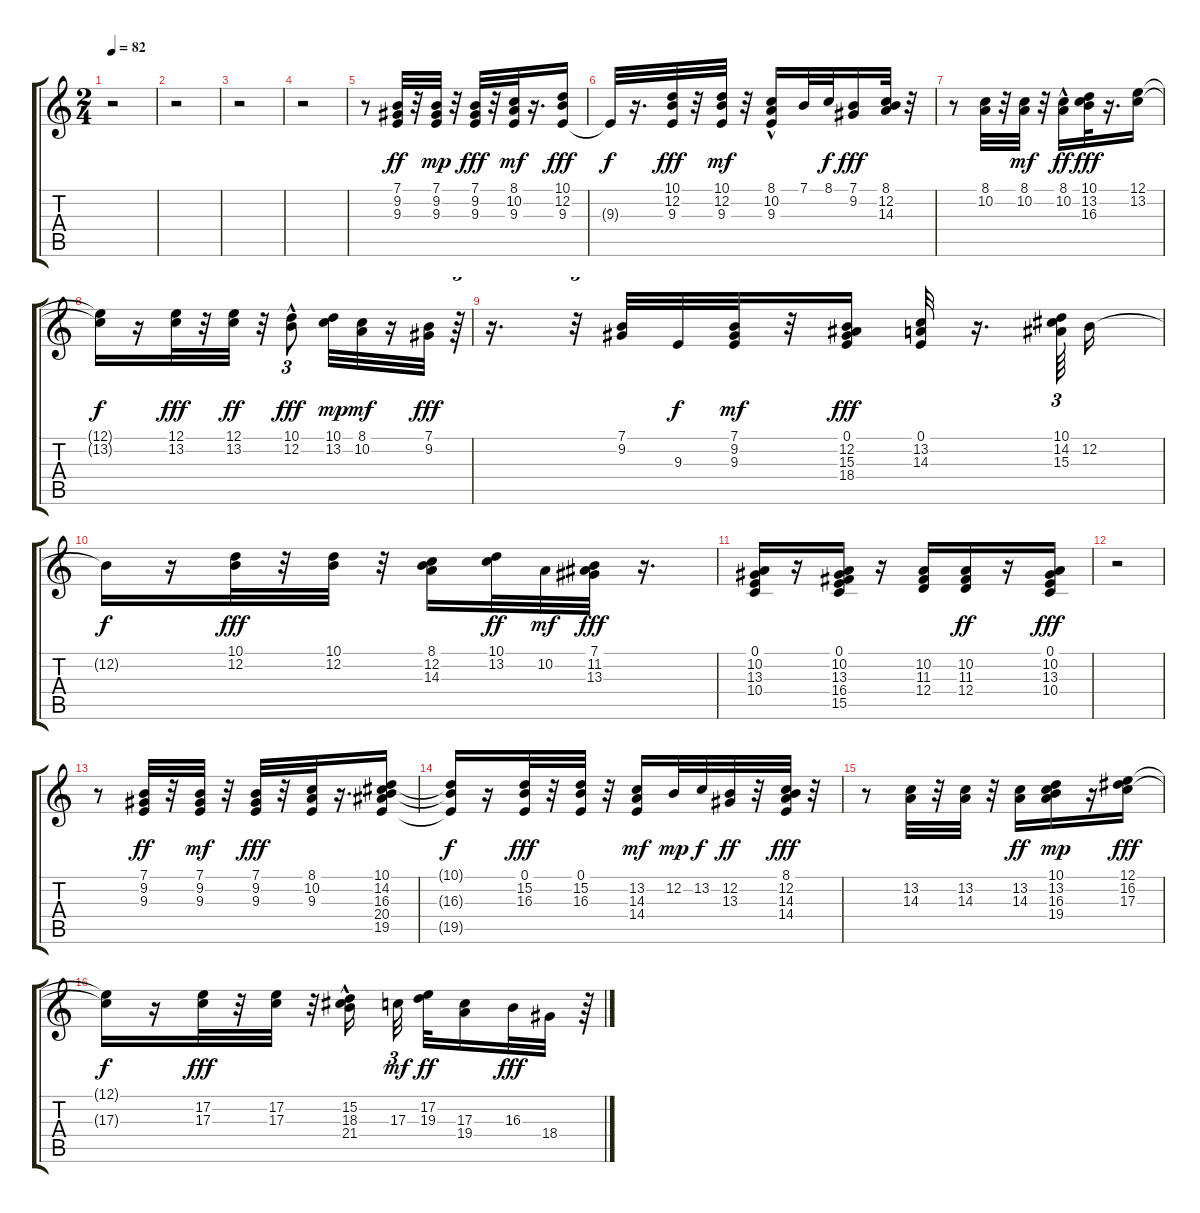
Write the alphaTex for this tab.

\track "" {instrument accordion}
\staff {score tabs}
\tuning (E4 B3 G3 D3 A2 E2) {hide}
\ts (2 4)
\tempo 82
\clef g2
\ks c
r.2{dy ff instrument accordion} |
r.2 |
r.2 |
r.2 |
r.8 (7.1 9.2 9.3).32 r.32 (7.1 9.2 9.3).32{dy mp} r.32 (7.1 9.2 9.3).32{dy fff} r.32 (8.1 10.2 9.3).32{dy mf} r.16{d} (10.1 12.2 9.3).16{dy fff} |
9.3{t}.32{dy f} r.16{d} (10.1 12.2 9.3).32{dy fff} r.32 (10.1 12.2 9.3).32{dy mf} r.32 (8.1 10.2 9.3{hac}).16 7.1.32 8.1.32{dy f} (7.1 9.2).16{dy fff} (8.1 12.2 14.3).32 r.32 |
r.8 (8.1 10.2).32 r.32 (8.1 10.2).32{dy mf} r.32 (8.1 10.2{hac}).16{dy ff} (10.1 13.2 16.3).32{dy fff} r.16{d} (12.1 13.2).16 |
(12.1{t} 13.2{t}).16{dy f} r.16 (12.1 13.2).32{dy fff} r.32 (12.1 13.2).32{dy ff} r.32 (10.1 12.2{hac}).8{tu (3 2) dy fff} (10.1 13.2).32{dy mp} (8.1 10.2).32{dy mf} r.16 (7.1 9.2).32{dy fff} r.64{tu (3 2)} |
r.16{d} r.32{tu (3 2)} (7.1 9.2).32 9.3.32{dy f} (7.1 9.2 9.3).32{dy mf} r.32 (0.1 12.2 15.3 18.4).16{dy fff} (0.1 13.2 14.3).32 r.16{d} (10.1 14.2 15.3).64{tu (3 2)} 12.2.16 |
12.2{t}.16{dy f} r.16 (10.1 12.2).32{dy fff} r.32 (10.1 12.2).32 r.32 (8.1 12.2 14.3).16 (10.1 13.2).32{dy ff} 10.2.32{dy mf} (7.1 11.2 13.3).32{dy fff} r.16{d} |
(0.1 10.2 13.3 10.4).16 r.16 (0.1 10.2 13.3 16.4 15.5).16 r.16 (10.2 11.3 12.4).16 (10.2 11.3 12.4).16{dy ff} r.16 (0.1 10.2 13.3 10.4).16{dy fff} |
r.2 |
r.8 (7.1 9.2 9.3).32{dy ff} r.32 (7.1 9.2 9.3).32{dy mf} r.32 (7.1 9.2 9.3).32{dy fff} r.32 (8.1 10.2 9.3).32 r.16{d} (10.1 14.2 16.3 20.4 19.5).16 |
(10.1{t} 16.3{t} 19.5{t}).16{dy f} r.16 (0.1 15.2 16.3).32{dy fff} r.32 (0.1 15.2 16.3).32 r.32 (13.2 14.3 14.4).16{dy mf} 12.2.32{dy mp} 13.2.32{dy f} (12.2 13.3).32{dy ff} r.32 (8.1 12.2 14.3 14.4).32{dy fff} r.32 |
r.8 (13.2 14.3).32 r.32 (13.2 14.3).32 r.32 (13.2 14.3).16{dy ff} (10.1 13.2 16.3 19.4).16{dy mp} r.16 (12.1 16.2 17.3).16{dy fff} |
(12.1{t} 17.3{t}).16{dy f} r.16 (17.2 17.3).32{dy fff} r.32 (17.2 17.3).32 r.32 (15.2 18.3 21.4{hac}).16 17.3.32{tu (3 2) dy mf} (17.2 19.3).32{dy ff} (17.3 19.4).16 16.3.32{dy fff} 18.4.32 r.64{tu (3 2)}
